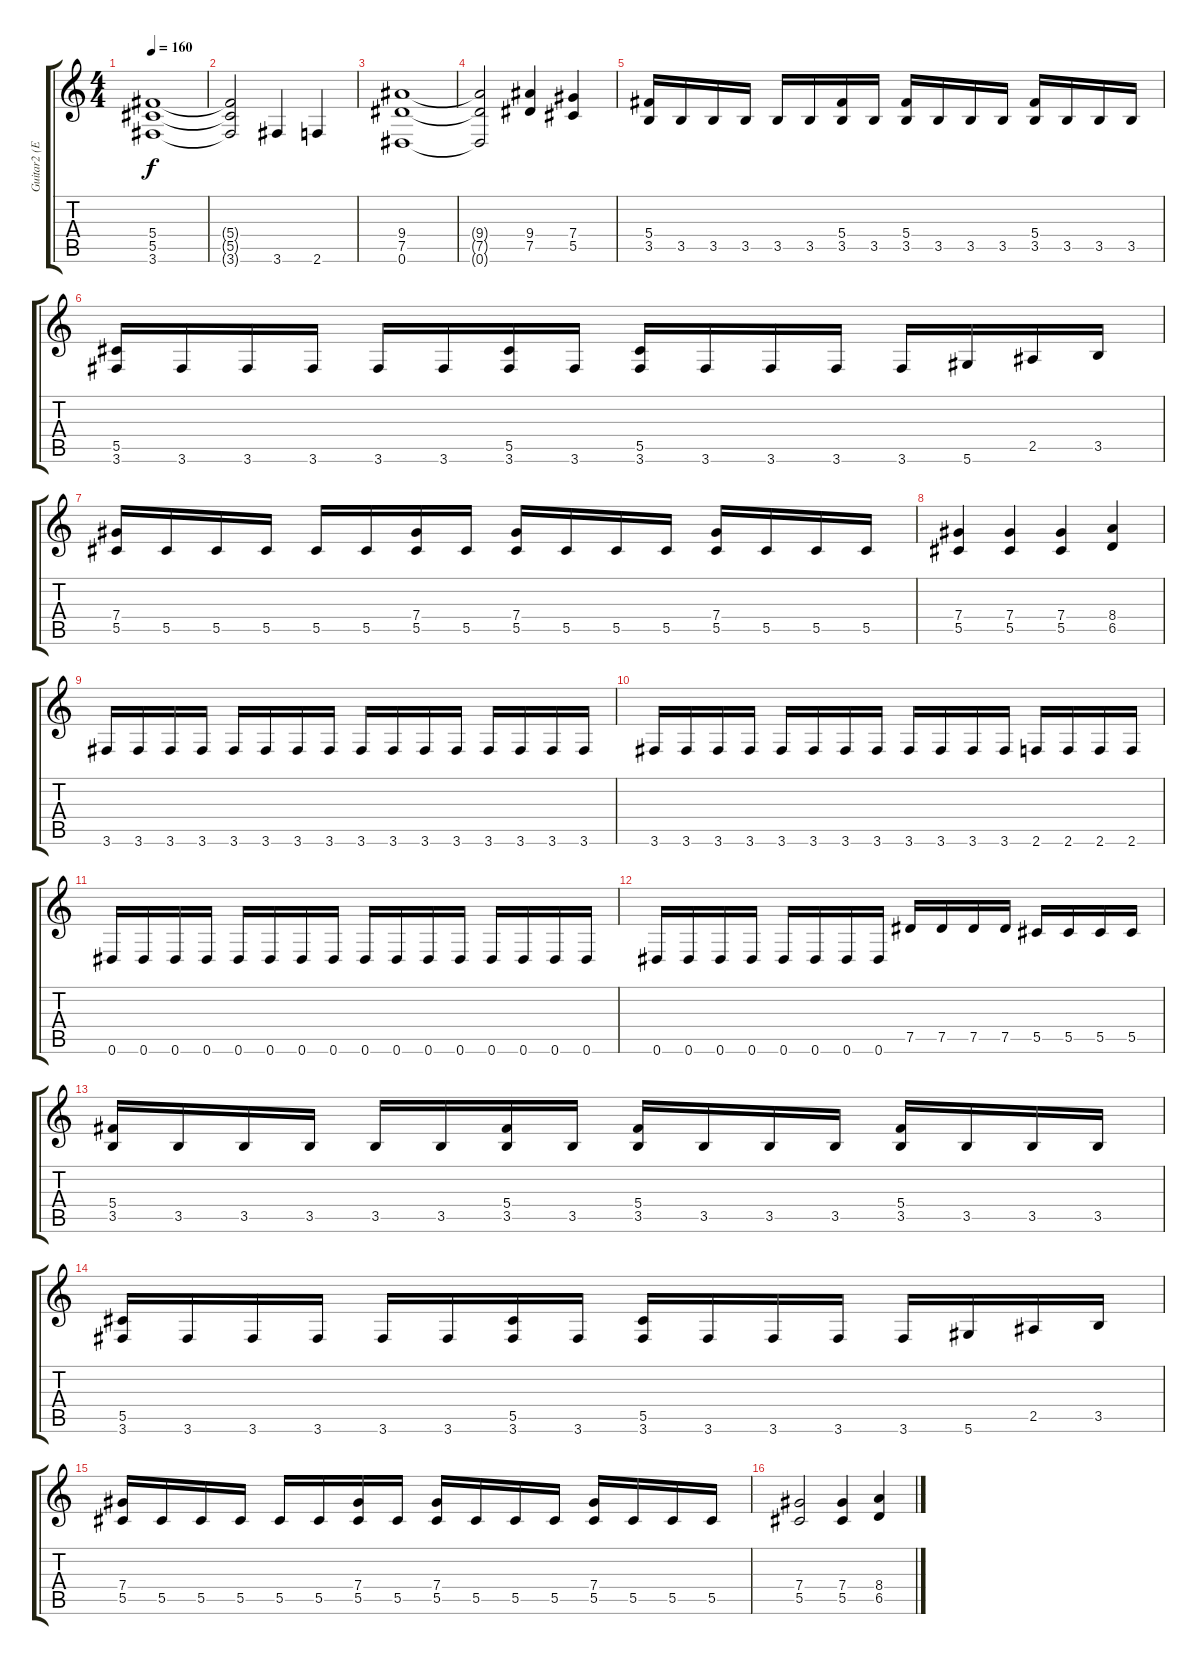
\track ("Guitar2 (Eb-tuning)" "Guitar2 (E") {instrument overdrivenguitar}
\staff {score tabs}
\tuning (Eb4 Bb3 Gb3 Db3 Ab2 Eb2) {hide}
\ts (4 4)
\tempo 160
\clef g2
\ks c
(5.4 5.5 3.6).1{dy f} |
(5.4{t} 5.5{t} 3.6{t}).2 3.6.4 2.6.4 |
(9.4 7.5 0.6).1 |
(9.4{t} 7.5{t} 0.6{t}).2 (9.4 7.5).4 (7.4 5.5).4 |
(5.4 3.5).16 3.5.16 3.5.16 3.5.16 3.5.16 3.5.16 (5.4 3.5).16 3.5.16 (5.4 3.5).16 3.5.16 3.5.16 3.5.16 (5.4 3.5).16 3.5.16 3.5.16 3.5.16 |
(5.5 3.6).16 3.6.16 3.6.16 3.6.16 3.6.16 3.6.16 (5.5 3.6).16 3.6.16 (5.5 3.6).16 3.6.16 3.6.16 3.6.16 3.6.16 5.6.16 2.5.16 3.5.16 |
(7.4 5.5).16 5.5.16 5.5.16 5.5.16 5.5.16 5.5.16 (7.4 5.5).16 5.5.16 (7.4 5.5).16 5.5.16 5.5.16 5.5.16 (7.4 5.5).16 5.5.16 5.5.16 5.5.16 |
(7.4 5.5).4 (7.4 5.5).4 (7.4 5.5).4 (8.4 6.5).4 |
3.6.16 3.6.16 3.6.16 3.6.16 3.6.16 3.6.16 3.6.16 3.6.16 3.6.16 3.6.16 3.6.16 3.6.16 3.6.16 3.6.16 3.6.16 3.6.16 |
3.6.16 3.6.16 3.6.16 3.6.16 3.6.16 3.6.16 3.6.16 3.6.16 3.6.16 3.6.16 3.6.16 3.6.16 2.6.16 2.6.16 2.6.16 2.6.16 |
0.6.16 0.6.16 0.6.16 0.6.16 0.6.16 0.6.16 0.6.16 0.6.16 0.6.16 0.6.16 0.6.16 0.6.16 0.6.16 0.6.16 0.6.16 0.6.16 |
0.6.16 0.6.16 0.6.16 0.6.16 0.6.16 0.6.16 0.6.16 0.6.16 7.5.16 7.5.16 7.5.16 7.5.16 5.5.16 5.5.16 5.5.16 5.5.16 |
(5.4 3.5).16 3.5.16 3.5.16 3.5.16 3.5.16 3.5.16 (5.4 3.5).16 3.5.16 (5.4 3.5).16 3.5.16 3.5.16 3.5.16 (5.4 3.5).16 3.5.16 3.5.16 3.5.16 |
(5.5 3.6).16 3.6.16 3.6.16 3.6.16 3.6.16 3.6.16 (5.5 3.6).16 3.6.16 (5.5 3.6).16 3.6.16 3.6.16 3.6.16 3.6.16 5.6.16 2.5.16 3.5.16 |
(7.4 5.5).16 5.5.16 5.5.16 5.5.16 5.5.16 5.5.16 (7.4 5.5).16 5.5.16 (7.4 5.5).16 5.5.16 5.5.16 5.5.16 (7.4 5.5).16 5.5.16 5.5.16 5.5.16 |
(7.4 5.5).2 (7.4 5.5).4 (8.4 6.5).4
